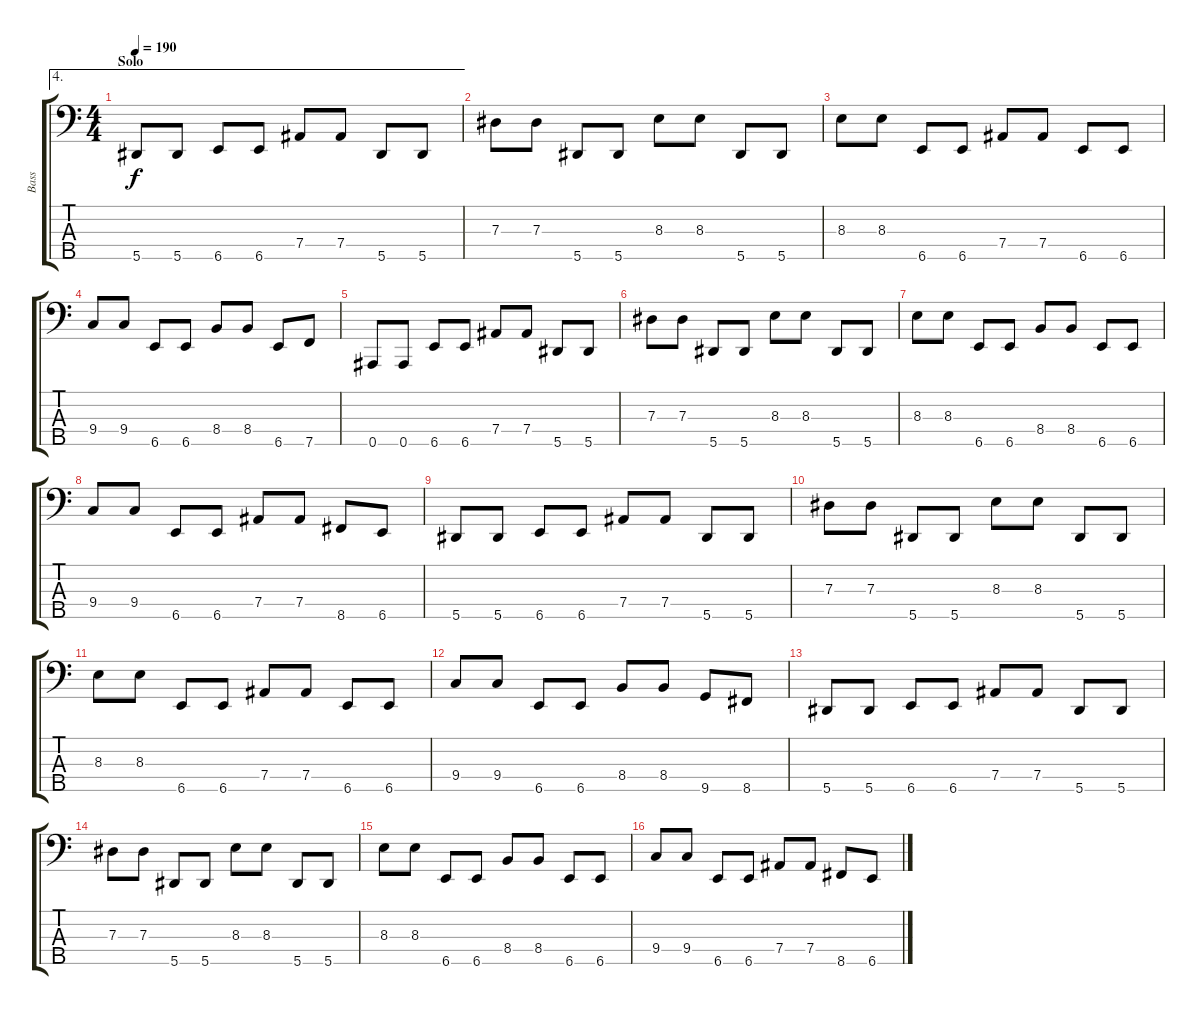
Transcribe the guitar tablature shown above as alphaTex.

\track ("Bass" "Bass") {instrument electricbassfinger}
\staff {score tabs}
\tuning (Gb2 Db2 Ab1 Eb1 Bb0) {hide}
\ae 4
\ts (4 4)
\section ("" "Solo")
\tempo 190
\clef f4
\ks c
5.5.8{dy f} 5.5.8 6.5.8 6.5.8 7.4.8 7.4.8 5.5.8 5.5.8 |
7.3.8 7.3.8 5.5.8 5.5.8 8.3.8 8.3.8 5.5.8 5.5.8 |
8.3.8 8.3.8 6.5.8 6.5.8 7.4.8 7.4.8 6.5.8 6.5.8 |
9.4.8 9.4.8 6.5.8 6.5.8 8.4.8 8.4.8 6.5.8 7.5.8 |
0.5.8 0.5.8 6.5.8 6.5.8 7.4.8 7.4.8 5.5.8 5.5.8 |
7.3.8 7.3.8 5.5.8 5.5.8 8.3.8 8.3.8 5.5.8 5.5.8 |
8.3.8 8.3.8 6.5.8 6.5.8 8.4.8 8.4.8 6.5.8 6.5.8 |
9.4.8 9.4.8 6.5.8 6.5.8 7.4.8 7.4.8 8.5.8 6.5.8 |
5.5.8 5.5.8 6.5.8 6.5.8 7.4.8 7.4.8 5.5.8 5.5.8 |
7.3.8 7.3.8 5.5.8 5.5.8 8.3.8 8.3.8 5.5.8 5.5.8 |
8.3.8 8.3.8 6.5.8 6.5.8 7.4.8 7.4.8 6.5.8 6.5.8 |
9.4.8 9.4.8 6.5.8 6.5.8 8.4.8 8.4.8 9.5.8 8.5.8 |
5.5.8 5.5.8 6.5.8 6.5.8 7.4.8 7.4.8 5.5.8 5.5.8 |
7.3.8 7.3.8 5.5.8 5.5.8 8.3.8 8.3.8 5.5.8 5.5.8 |
8.3.8 8.3.8 6.5.8 6.5.8 8.4.8 8.4.8 6.5.8 6.5.8 |
9.4.8 9.4.8 6.5.8 6.5.8 7.4.8 7.4.8 8.5.8 6.5.8
